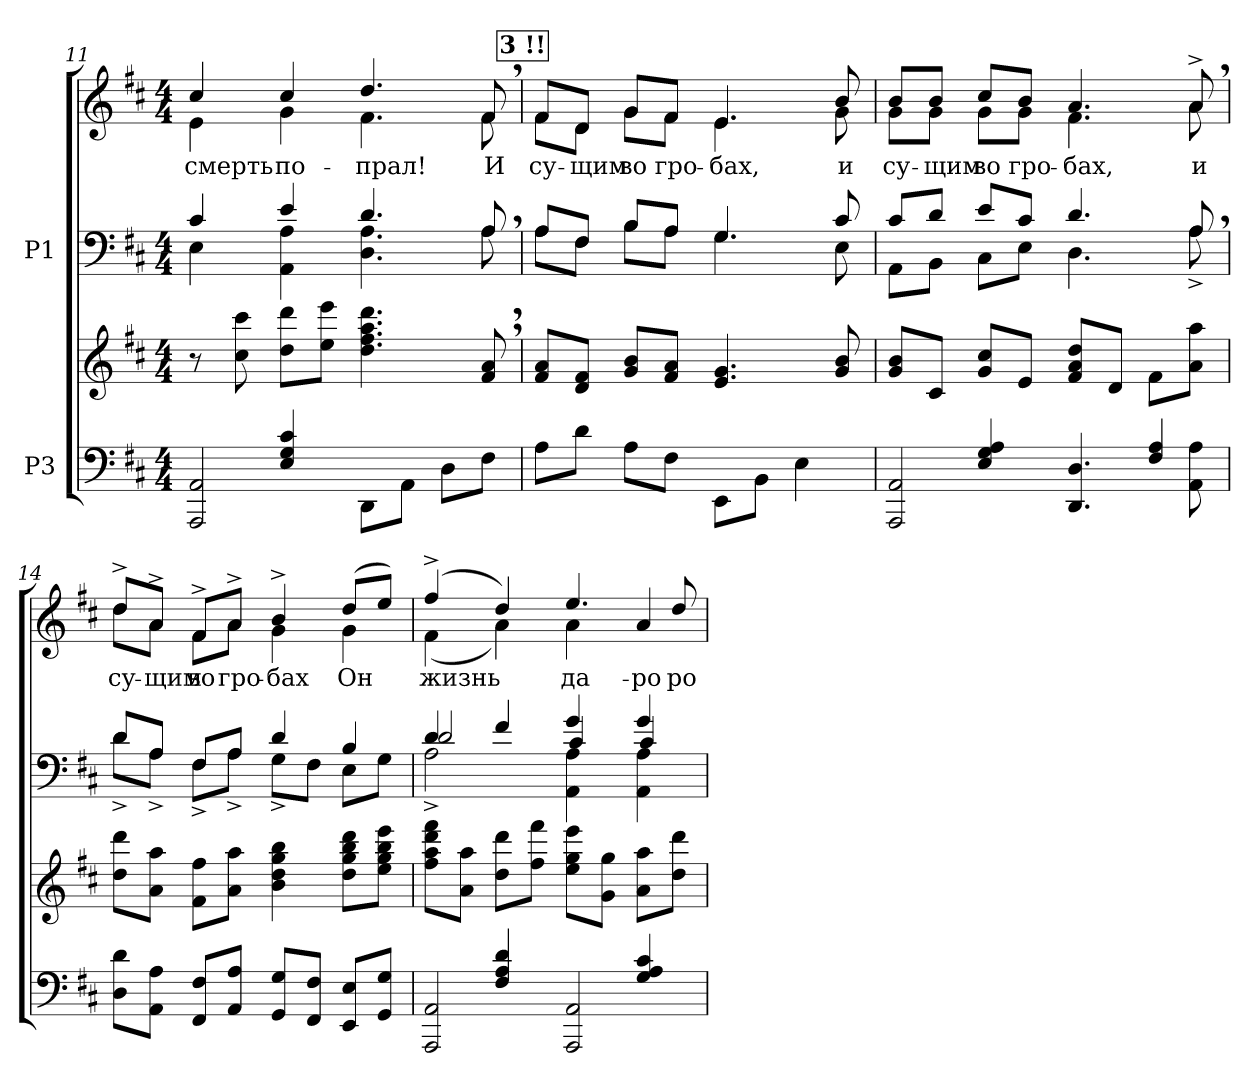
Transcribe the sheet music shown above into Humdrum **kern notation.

**kern	**kern	**kern	**kern	**text
*part2	*part2	*part1	*part1	*part1
*staff4	*staff3	*staff2	*staff1	*staff1
*I"P3	*	*I"P1	*	*
!!LO:PB:g=z
*clefF4	*clefG2	*clefF4	*clefG2	*
*k[f#c#]	*k[f#c#]	*k[f#c#]	*k[f#c#]	*
*D:	*D:	*D:	*D:	*
*M4/4	*M4/4	*M4/4	*M4/4	*
=11	=11	=11	=11	=11
*^	*	*^	*	*
!	!	!	!	!	!	!LO:LY:b:color=#000000
*	*	*	*	*	*^	*
4ryy	2AAAi/ 2AAi	8r	4c#i/	4Ei\	4cc#i/	4ei\	смерть
.	.	8cc#i\ 8ccc#i	.	.	.	.	.
!	!	!	!	!	!	!	!LO:LY:b:color=#000000
4Ei/ 4Gi 4c#i	.	8ddi\ 8dddi\L	4ei/	4AAi\ 4Ai	4cc#i/	4gi\	по-
.	.	8eei\ 8eeei\J	.	.	.	.	.
!	!	!	!	!	!	!	!LO:LY:b:color=#000000
2ryy	8DDi\L	4.ddi\ 4.ff#i 4.aai 4.dddi	4.di/	4.Di\ 4.Ai	4.ddi/	4.f#i\	-прал!
.	8AAi\J	.	.	.	.	.	.
.	8Di\L	.	.	.	.	.	.
!	!	!	!	!	!	!	!LO:LY:b:color=#000000
.	8F#i\J	8f#i/, 8ai,	8A,i/	8Ai\	8f#,i/	8f#i\	И
*v	*v	*	*	*	*	*	*
!!LO:REH:place=s1:B:color=#000000:enc=box:fs=15.9626:t=3	!!
=12	=12	=12	=12	=12	=12	=12
*^	*	*	*	*	*	*
!	!	!	!	!	!	!	!LO:LY:b:color=#000000
*v	*v	*	*	*	*	*	*
8Ai\L	8f#i/ 8ai/L	8Ai/L	8Ai\L	8f#i/L	8f#i\L	су-
!	!	!	!	!	!	!LO:LY:b:color=#000000
8di\J	8di/ 8f#i/J	8F#i/J	8F#i\J	8di/J	8di\J	-щим
!	!	!	!	!	!	!LO:LY:b:color=#000000
8Ai\L	8gi/ 8bi/L	8Bi/L	8Bi\L	8gi/L	8gi\L	во
!	!	!	!	!	!	!LO:LY:b:color=#000000
8F#i\J	8f#i/ 8ai/J	8Ai/J	8Ai\J	8f#i/J	8f#i\J	гро-
!	!	!	!	!	!	!LO:LY:b:color=#000000
8EEi\L	4.ei/ 4.gi	4.Gi/	4.Gi\	4.ei/	4.ei\	-бах,
8BBi\J	.	.	.	.	.	.
4Ei\	.	.	.	.	.	.
!	!	!	!	!	!	!LO:LY:b:color=#000000
.	8gi/ 8bi	8c#i/	8Ei\	8bi/	8gi\	и
=13	=13	=13	=13	=13	=13	=13
*^	*	*	*	*	*	*
!	!	!	!	!	!	!	!LO:LY:b:color=#000000
4ryy	2AAAi/ 2AAi	8gi/ 8bi/L	8c#i/L	8AAi\L	8bi/L	8gi\L	су-
!	!	!	!	!	!	!	!LO:LY:b:color=#000000
.	.	8c#i/J	8di/J	8BBi\J	8bi/J	8gi\J	-щим
!	!	!	!	!	!	!	!LO:LY:b:color=#000000
4Ei/ 4Gi 4Ai	.	8gi/ 8cc#i/L	8ei/L	8C#i\L	8cc#i/L	8gi\L	во
!	!	!	!	!	!	!	!LO:LY:b:color=#000000
.	.	8ei/J	8c#i/J	8Ei\J	8bi/J	8gi\J	гро-
!	!	!	!	!	!	!	!LO:LY:b:color=#000000
4ryy	4.DDi/ 4.Di	8f#i/ 8ai/ 8ddi/L	4.di/	4.Di\	4.ai/	4.f#i\	-бах,
.	.	8di/J	.	.	.	.	.
4F#i/ 4Ai	.	8f#i\L	.	.	.	.	.
!	!	!	!	!	!	!	!LO:LY:b:color=#000000
.	8AAi\ 8Ai	8ai\ 8aai\J	8A,i/	8A^i\	8a^,i/	8ai\	и
!!LO:LB:g=z	!!
=14	=14	=14	=14	=14	=14	=14	=14
!	!	!	!	!	!	!	!LO:LY:b:color=#000000
8Di\ 8di\L	8ryy	8ddi\ 8dddi\L	8di/L	8d^i\L	8dd^i/L	8ddi\L	су-
!	!	!	!	!	!	!	!LO:LY:b:color=#000000
8AAi\ 8Ai\J	8ryy	8ai\ 8aai\J	8Ai/J	8A^i\J	8a^i/J	8ai\J	-щим
!	!	!	!	!	!	!	!LO:LY:b:color=#000000
8FF#i/ 8F#i/L	8ryy	8f#i\ 8ff#i\L	8F#i/L	8F#^i\L	8f#^i/L	8f#i\L	во
!	!	!	!	!	!	!	!LO:LY:b:color=#000000
8AAi/ 8Ai/J	8ryy	8ai\ 8aai\J	8Ai/J	8A^i\J	8a^i/J	8ai\J	гро-
!	!	!	!	!	!	!	!LO:LY:b:color=#000000
8GGi/ 8Gi/L	2ryy	4bi\ 4ddi 4ggi 4bbi	4di/	8G^i\L	4b^i/	4gi\	-бах
8FF#i/ 8F#i/J	.	.	.	8F#i\J	.	.	.
!	!	!	!	!	!	!	!LO:LY:b:color=#000000
8EEi/ 8Ei/L	.	8ddi\ 8ggi\ 8bbi\ 8dddi\L	4Bi/	8Ei\L	(8ddi/L	4gi\	Он
8GGi/ 8Gi/J	.	8eei\ 8ggi\ 8bbi\ 8eeei\J	.	8Gi\J	8eei/J)	.	.
=15	=15	=15	=15	=15	=15	=15	=15
*	*	*	*	*^	*	*	*
!	!	!	!	!	!	!	!	!LO:LY:b:color=#000000
4ryy	2AAAi/ 2AAi	8ff#i\ 8aai\ 8dddi\ 8fff#i\L	4di/	2A^i\	2di/	(4ff#^i/	(4f#i\	жизнь
.	.	8ai\ 8aai\J	.	.	.	.	.	.
4F#i/ 4Ai 4di	.	8ddi\ 8dddi\L	4f#i/	.	.	4ddi/)	4ai\)	.
.	.	8ff#i\ 8fff#i\J	.	.	.	.	.	.
!	!	!	!	!	!	!	!	!LO:LY:b:color=#000000
4ryy	2AAAi/ 2AAi	8eei\ 8ggi\ 8eeei\L	4gi/	4AAi\ 4Ai	4c#i/	4.eei/	4ai\	да-
.	.	8gi\ 8ggi\J	.	.	.	.	.	.
!	!	!	!	!	!	!	!	!LO:LY:b:color=#000000
4Gi/ 4Ai 4c#i	.	8ai\ 8aai\L	4gi/	4AAi\ 4Ai	4c#i/	.	4ai/	-ро-
!	!	!	!	!	!	!	!	!LO:LY:b:color=#000000
.	.	8ddi\ 8dddi\J	.	.	.	8ddi/	.	ро-
*	*	*	*v	*v	*v	*	*	*
*v	*v	*	*	*v	*v	*
=	=	=	=	=
*-	*-	*-	*-	*-
